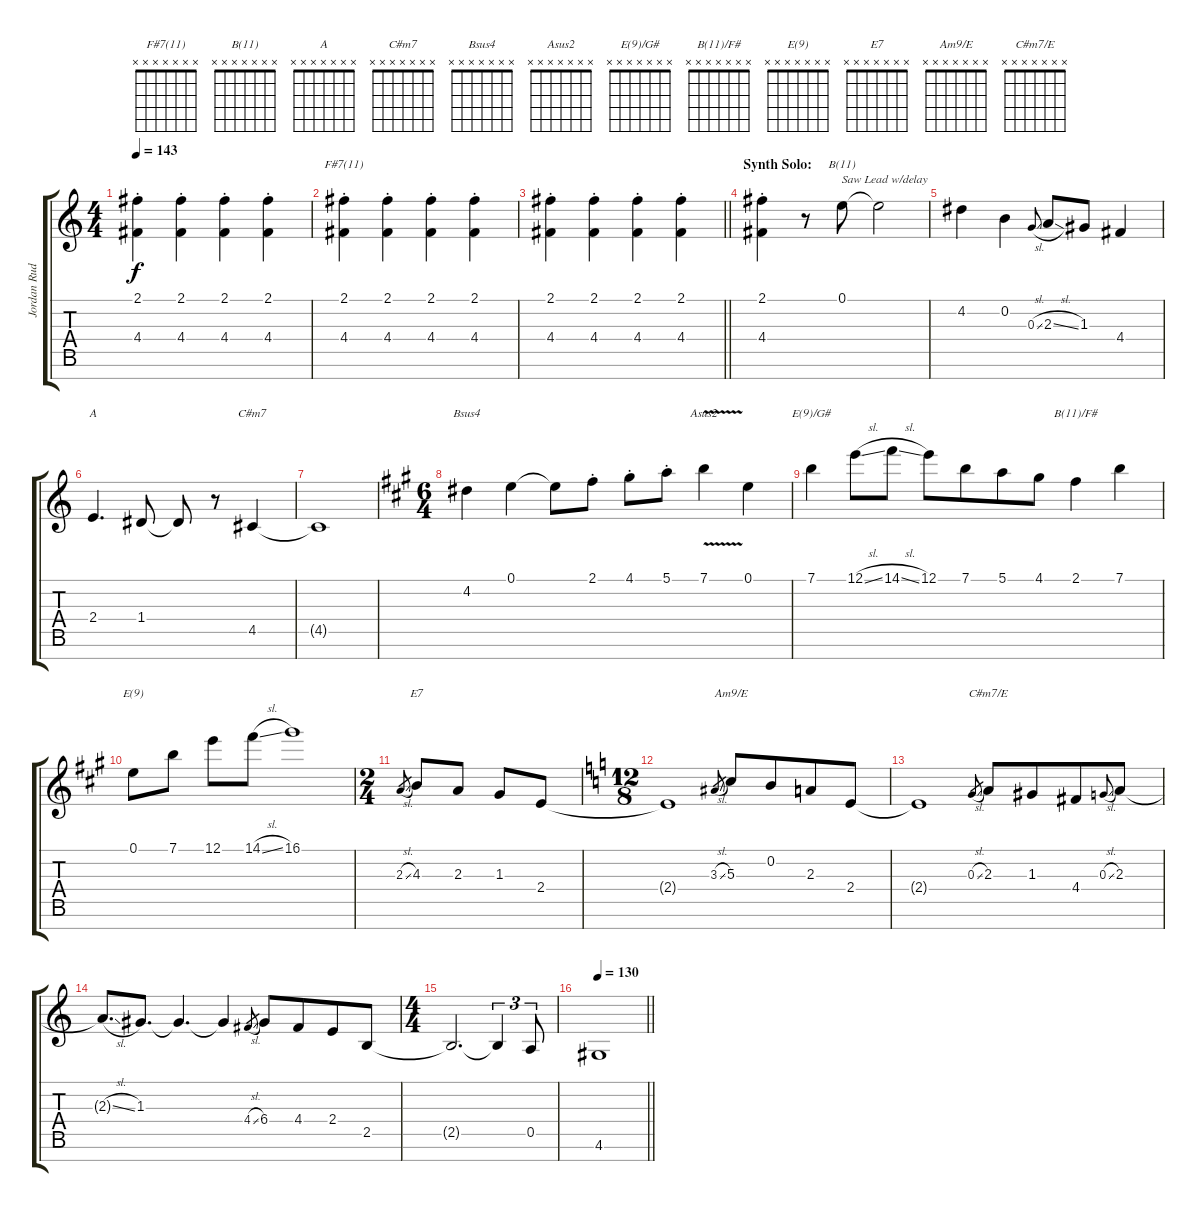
\track ("Jordan Rudess - Right Hand" "Jordan Rud") {instrument lead3calliope}
\staff {score tabs}
\tuning (E5 B4 G4 D4 A3 E3 B2) {hide}
\chord ("F#7(11)" x x x x x x x)
\chord ("B(11)" x x x x x x x)
\chord ("A" x x x x x x x)
\chord ("C#m7" x x x x x x x)
\chord ("Bsus4" x x x x x x x)
\chord ("Asus2" x x x x x x x)
\chord ("E(9)/G#" x x x x x x x)
\chord ("B(11)/F#" x x x x x x x)
\chord ("E(9)" x x x x x x x)
\chord ("E7" x x x x x x x)
\chord ("Am9/E" x x x x x x x)
\chord ("C#m7/E" x x x x x x x)
\ts (4 4)
\tempo 143
\clef g2
\ks c
(2.1{st} 4.4{st}).4{dy f} (2.1{st} 4.4{st}).4 (2.1{st} 4.4{st}).4 (2.1{st} 4.4{st}).4 |
(2.1{st} 4.4{st}).4{ch "F#7(11)"} (2.1{st} 4.4{st}).4 (2.1{st} 4.4{st}).4 (2.1{st} 4.4{st}).4 |
\barLineRight lightlight
(2.1{st} 4.4{st}).4 (2.1{st} 4.4{st}).4 (2.1{st} 4.4{st}).4 (2.1{st} 4.4{st}).4 |
\section ("" "Synth Solo:")
(2.1{st} 4.4{st}).4 r.8 0.1.8{ch "B(11)" txt "Saw Lead w/delay" volume 16 instrument synthbrass2} 0.1{t}.2 |
4.2.4 0.2.4 0.3{sl}.8{gr onbeat} 2.3{sl}.8 1.3.8 4.4.4 |
2.4.4{d ch "A"} 1.4.8 1.4{t}.8 r.8 4.5.4{ch "C#m7"} |
4.5{t}.1 |
\ts (6 4)
\ks a
4.2.4{ch "Bsus4"} 0.1.4 0.1{t}.8 2.1{st}.8 4.1{st}.8 5.1{st}.8 7.1{v}.4{ch "Asus2"} 0.1.4 |
7.1.4{ch "E(9)/G#"} 12.1{sl}.8 14.1{sl}.8{beam split} 12.1.8 7.1.8{beam merge} 5.1.8 4.1.8 2.1.4{ch "B(11)/F#"} 7.1.4 |
0.1.8{ch "E(9)"} 7.1.8 12.1.8 14.1{sl}.8 16.1.1 |
\ts (2 4)
2.3{sl}.8{gr} 4.3.8{ch "E7"} 2.3.8 1.3.8 2.4.8 |
\ts (12 8)
\ks c
2.4{t}.1 3.3{sl}.8{gr} 5.3.8{ch "Am9/E" beam merge} 0.2.8 2.3.8 2.4.8 |
2.4{t}.1 0.3{sl}.8{gr} 2.3.8{ch "C#m7/E" beam merge} 1.3.8 4.4.8 0.3{sl}.8{gr onbeat} 2.3.8 |
2.3{sl t}.8{d} 1.3.8{d} 1.3{t}.4{d} 1.3{t}.4 4.4{sl}.8{gr} 6.4.8{beam merge} 4.4.8 2.4.8 2.5.8 |
\ts (4 4)
2.5{t}.2{d} 2.5{t}.4{tu (3 2)} 0.5.8{tu (3 2)} |
\tempo 130
\barLineRight lightlight
4.6.1
